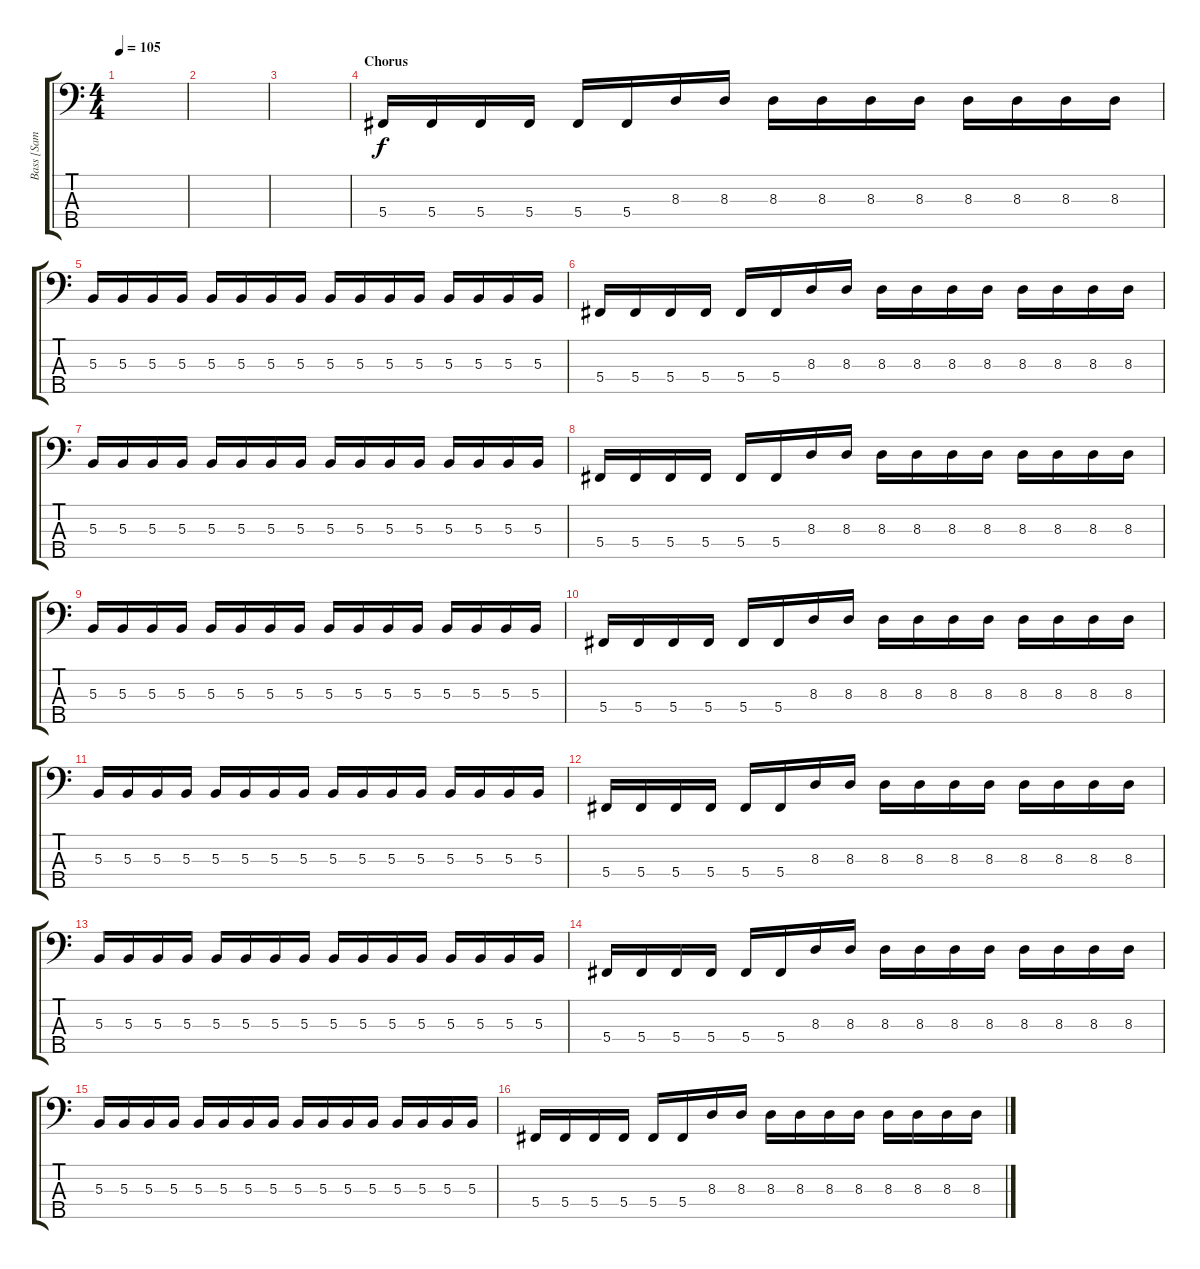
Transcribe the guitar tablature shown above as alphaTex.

\track ("Bass [Sam Rivers]" "Bass [Sam ") {instrument electricbassfinger}
\staff {score tabs}
\tuning (E2 B1 Gb1 Db1 Ab0) {hide}
\ts (4 4)
\tempo 105
\clef f4
\ks c
|
|
|
\section ("" "Chorus")
5.4.16 5.4.16 5.4.16 5.4.16 5.4.16 5.4.16 8.3.16 8.3.16 8.3.16 8.3.16 8.3.16 8.3.16 8.3.16 8.3.16 8.3.16 8.3.16 |
5.3.16 5.3.16 5.3.16 5.3.16 5.3.16 5.3.16 5.3.16 5.3.16 5.3.16 5.3.16 5.3.16 5.3.16 5.3.16 5.3.16 5.3.16 5.3.16 |
5.4.16 5.4.16 5.4.16 5.4.16 5.4.16 5.4.16 8.3.16 8.3.16 8.3.16 8.3.16 8.3.16 8.3.16 8.3.16 8.3.16 8.3.16 8.3.16 |
5.3.16 5.3.16 5.3.16 5.3.16 5.3.16 5.3.16 5.3.16 5.3.16 5.3.16 5.3.16 5.3.16 5.3.16 5.3.16 5.3.16 5.3.16 5.3.16 |
5.4.16 5.4.16 5.4.16 5.4.16 5.4.16 5.4.16 8.3.16 8.3.16 8.3.16 8.3.16 8.3.16 8.3.16 8.3.16 8.3.16 8.3.16 8.3.16 |
5.3.16 5.3.16 5.3.16 5.3.16 5.3.16 5.3.16 5.3.16 5.3.16 5.3.16 5.3.16 5.3.16 5.3.16 5.3.16 5.3.16 5.3.16 5.3.16 |
5.4.16 5.4.16 5.4.16 5.4.16 5.4.16 5.4.16 8.3.16 8.3.16 8.3.16 8.3.16 8.3.16 8.3.16 8.3.16 8.3.16 8.3.16 8.3.16 |
5.3.16 5.3.16 5.3.16 5.3.16 5.3.16 5.3.16 5.3.16 5.3.16 5.3.16 5.3.16 5.3.16 5.3.16 5.3.16 5.3.16 5.3.16 5.3.16 |
5.4.16 5.4.16 5.4.16 5.4.16 5.4.16 5.4.16 8.3.16 8.3.16 8.3.16 8.3.16 8.3.16 8.3.16 8.3.16 8.3.16 8.3.16 8.3.16 |
5.3.16 5.3.16 5.3.16 5.3.16 5.3.16 5.3.16 5.3.16 5.3.16 5.3.16 5.3.16 5.3.16 5.3.16 5.3.16 5.3.16 5.3.16 5.3.16 |
5.4.16 5.4.16 5.4.16 5.4.16 5.4.16 5.4.16 8.3.16 8.3.16 8.3.16 8.3.16 8.3.16 8.3.16 8.3.16 8.3.16 8.3.16 8.3.16 |
5.3.16 5.3.16 5.3.16 5.3.16 5.3.16 5.3.16 5.3.16 5.3.16 5.3.16 5.3.16 5.3.16 5.3.16 5.3.16 5.3.16 5.3.16 5.3.16 |
5.4.16 5.4.16 5.4.16 5.4.16 5.4.16 5.4.16 8.3.16 8.3.16 8.3.16 8.3.16 8.3.16 8.3.16 8.3.16 8.3.16 8.3.16 8.3.16
